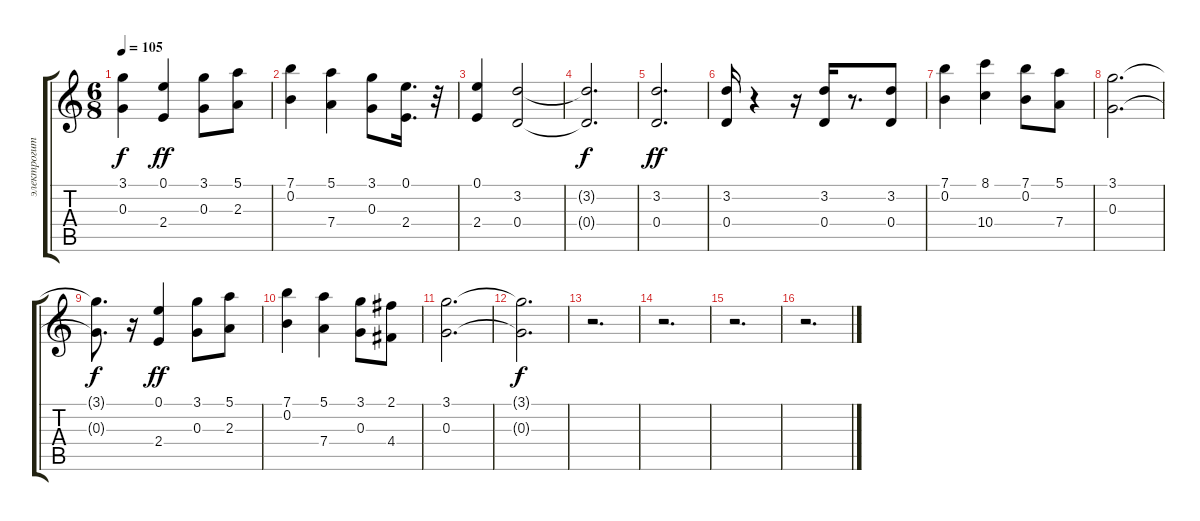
\track ("электрогитара дубль" "электрогит") {instrument electricguitarmuted}
\staff {score tabs}
\tuning (E4 B3 G3 D3 A2 E2) {hide}
\ts (6 8)
\tempo 105
\clef g2
\ks c
(3.1{t} 0.3{t}).4{dy f} (0.1 2.4).4{dy ff} (3.1 0.3).8 (5.1 2.3).8 |
(7.1 0.2).4 (5.1 7.4).4 (3.1 0.3).8 (0.1 2.4).16{d} r.32 |
(0.1 2.4).4 (3.2 0.4).2 |
(3.2{t} 0.4{t}).2{d dy f} |
(3.2 0.4).2{d dy ff} |
(3.2 0.4).16 r.4 r.16 (3.2 0.4).16 r.8{d} (3.2 0.4).8 |
(7.1 0.2).4 (8.1 10.4).4 (7.1 0.2).8 (5.1 7.4).8 |
(3.1 0.3).2{d} |
(3.1{t} 0.3{t}).8{d dy f} r.16 (0.1 2.4).4{dy ff} (3.1 0.3).8 (5.1 2.3).8 |
(7.1 0.2).4 (5.1 7.4).4 (3.1 0.3).8 (2.1 4.4).8 |
(3.1 0.3).2{d} |
(3.1{t} 0.3{t}).2{d dy f} |
r.2{d} |
r.2{d} |
r.2{d} |
r.2{d}
